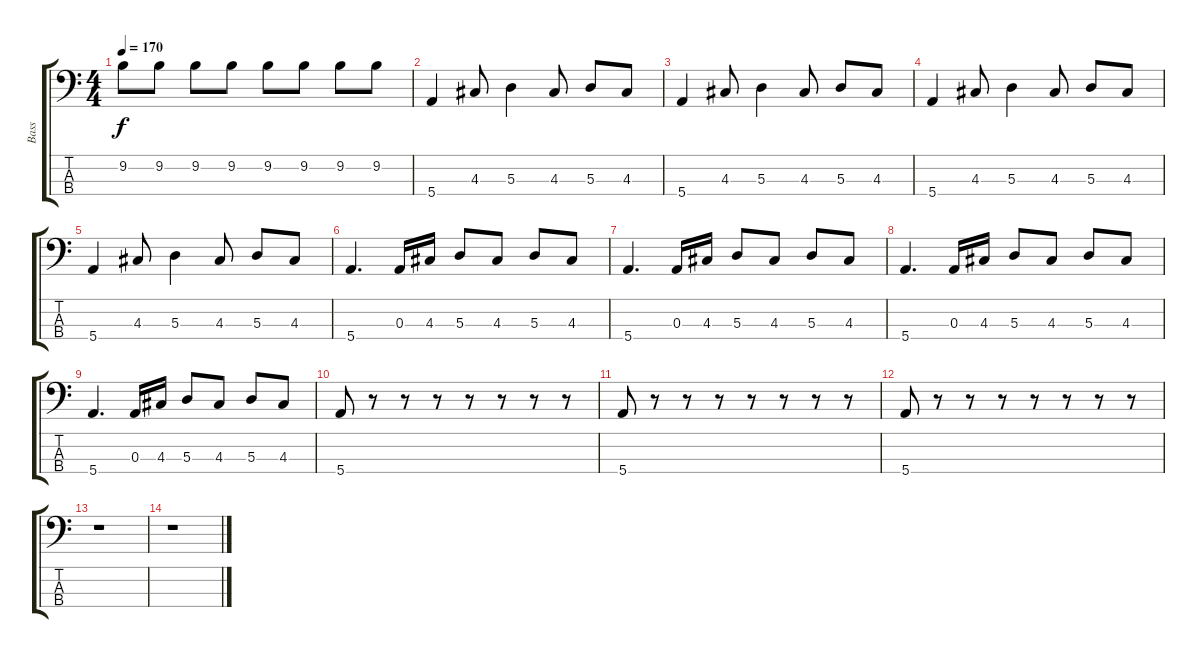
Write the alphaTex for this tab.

\track ("Bass" "Bass") {instrument electricbassfinger}
\staff {score tabs}
\tuning (G2 D2 A1 E1) {hide}
\ts (4 4)
\tempo 170
\clef f4
\ks c
9.2.8{dy f} 9.2.8 9.2.8 9.2.8 9.2.8 9.2.8 9.2.8 9.2.8 |
5.4.4 4.3.8 5.3.4 4.3.8 5.3.8 4.3.8 |
5.4.4 4.3.8 5.3.4 4.3.8 5.3.8 4.3.8 |
5.4.4 4.3.8 5.3.4 4.3.8 5.3.8 4.3.8 |
5.4.4 4.3.8 5.3.4 4.3.8 5.3.8 4.3.8 |
5.4.4{d} 0.3.16 4.3.16 5.3.8 4.3.8 5.3.8 4.3.8 |
5.4.4{d} 0.3.16 4.3.16 5.3.8 4.3.8 5.3.8 4.3.8 |
5.4.4{d} 0.3.16 4.3.16 5.3.8 4.3.8 5.3.8 4.3.8 |
5.4.4{d} 0.3.16 4.3.16 5.3.8 4.3.8 5.3.8 4.3.8 |
5.4.8 r.8 r.8 r.8 r.8 r.8 r.8 r.8 |
5.4.8 r.8 r.8 r.8 r.8 r.8 r.8 r.8 |
5.4.8 r.8 r.8 r.8 r.8 r.8 r.8 r.8 |
r.1 |
r.1
